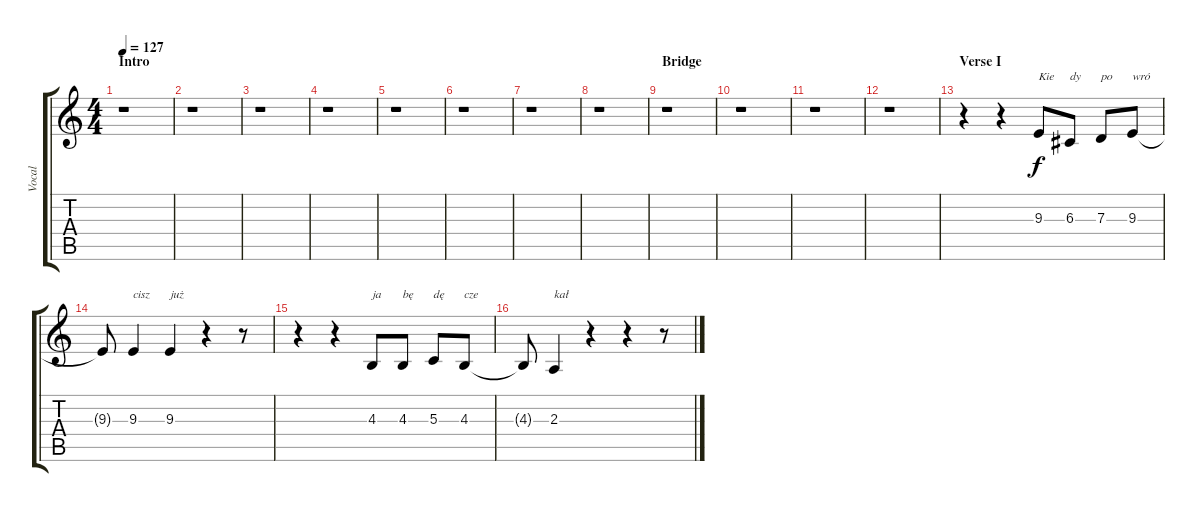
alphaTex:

\track ("Vocal" "Vocal") {instrument sopranosax}
\staff {score tabs}
\tuning (E4 B3 G3 D3 A2 E2) {hide}
\ts (4 4)
\section ("" "Intro")
\tempo 127
\clef g2
\ks c
r.1{dy f instrument sopranosax} |
r.1 |
r.1 |
r.1 |
r.1 |
r.1 |
r.1 |
r.1 |
\section ("" "Bridge")
r.1 |
r.1 |
r.1 |
r.1 |
\section ("" "Verse I")
r.4 r.4 9.3.8{txt "Kie"} 6.3.8{txt "dy"} 7.3.8{txt "po"} 9.3.8{txt "wró"} |
9.3{t}.8 9.3.4{txt "cisz"} 9.3.4{txt "już"} r.4 r.8 |
r.4 r.4 4.3.8{txt "ja"} 4.3.8{txt "bę"} 5.3.8{txt "dę"} 4.3.8{txt "cze"} |
4.3{t}.8 2.3.4{txt "kał"} r.4 r.4 r.8
